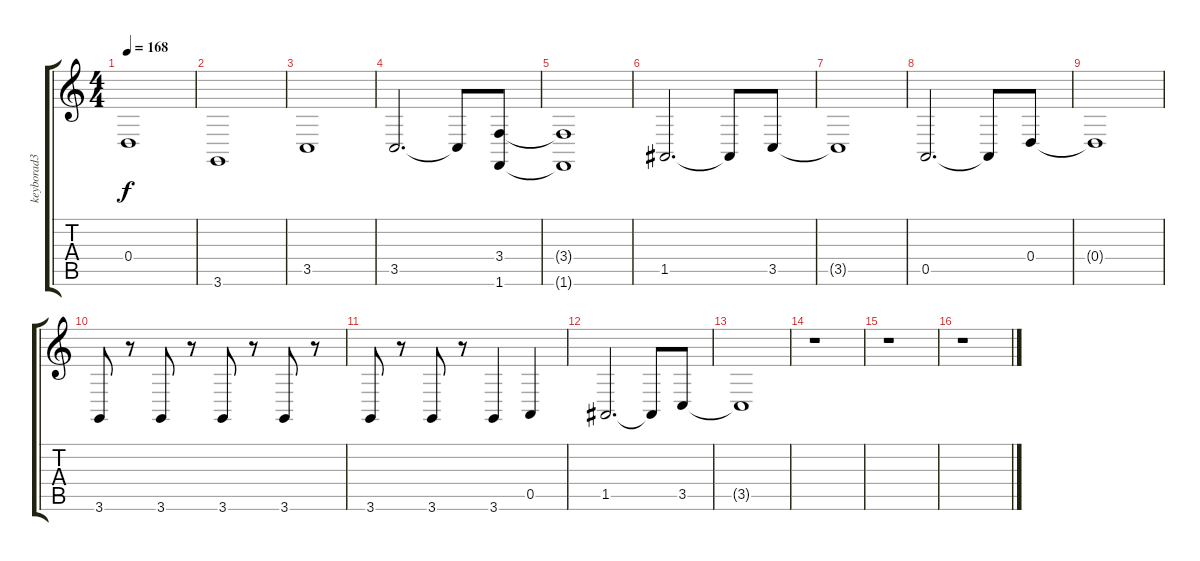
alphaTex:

\track ("keyborad3" "keyborad3") {instrument stringensemble1}
\staff {score tabs}
\tuning (E4 B3 G3 D3 A2 E2) {hide}
\ts (4 4)
\tempo 168
\clef g2
\ks c
0.4{t}.1{dy f} |
3.6.1 |
3.5.1 |
3.5.2{d} 3.5{t}.8 (3.4 1.6).8 |
(3.4{t} 1.6{t}).1 |
1.5.2{d} 1.5{t}.8 3.5.8 |
3.5{t}.1 |
0.5.2{d} 0.5{t}.8 0.4.8 |
0.4{t}.1 |
3.6.8 r.8 3.6.8 r.8 3.6.8 r.8 3.6.8 r.8 |
3.6.8 r.8 3.6.8 r.8 3.6.4 0.5.4 |
1.5.2{d} 1.5{t}.8 3.5.8 |
3.5{t}.1 |
r.1 |
r.1 |
r.1
